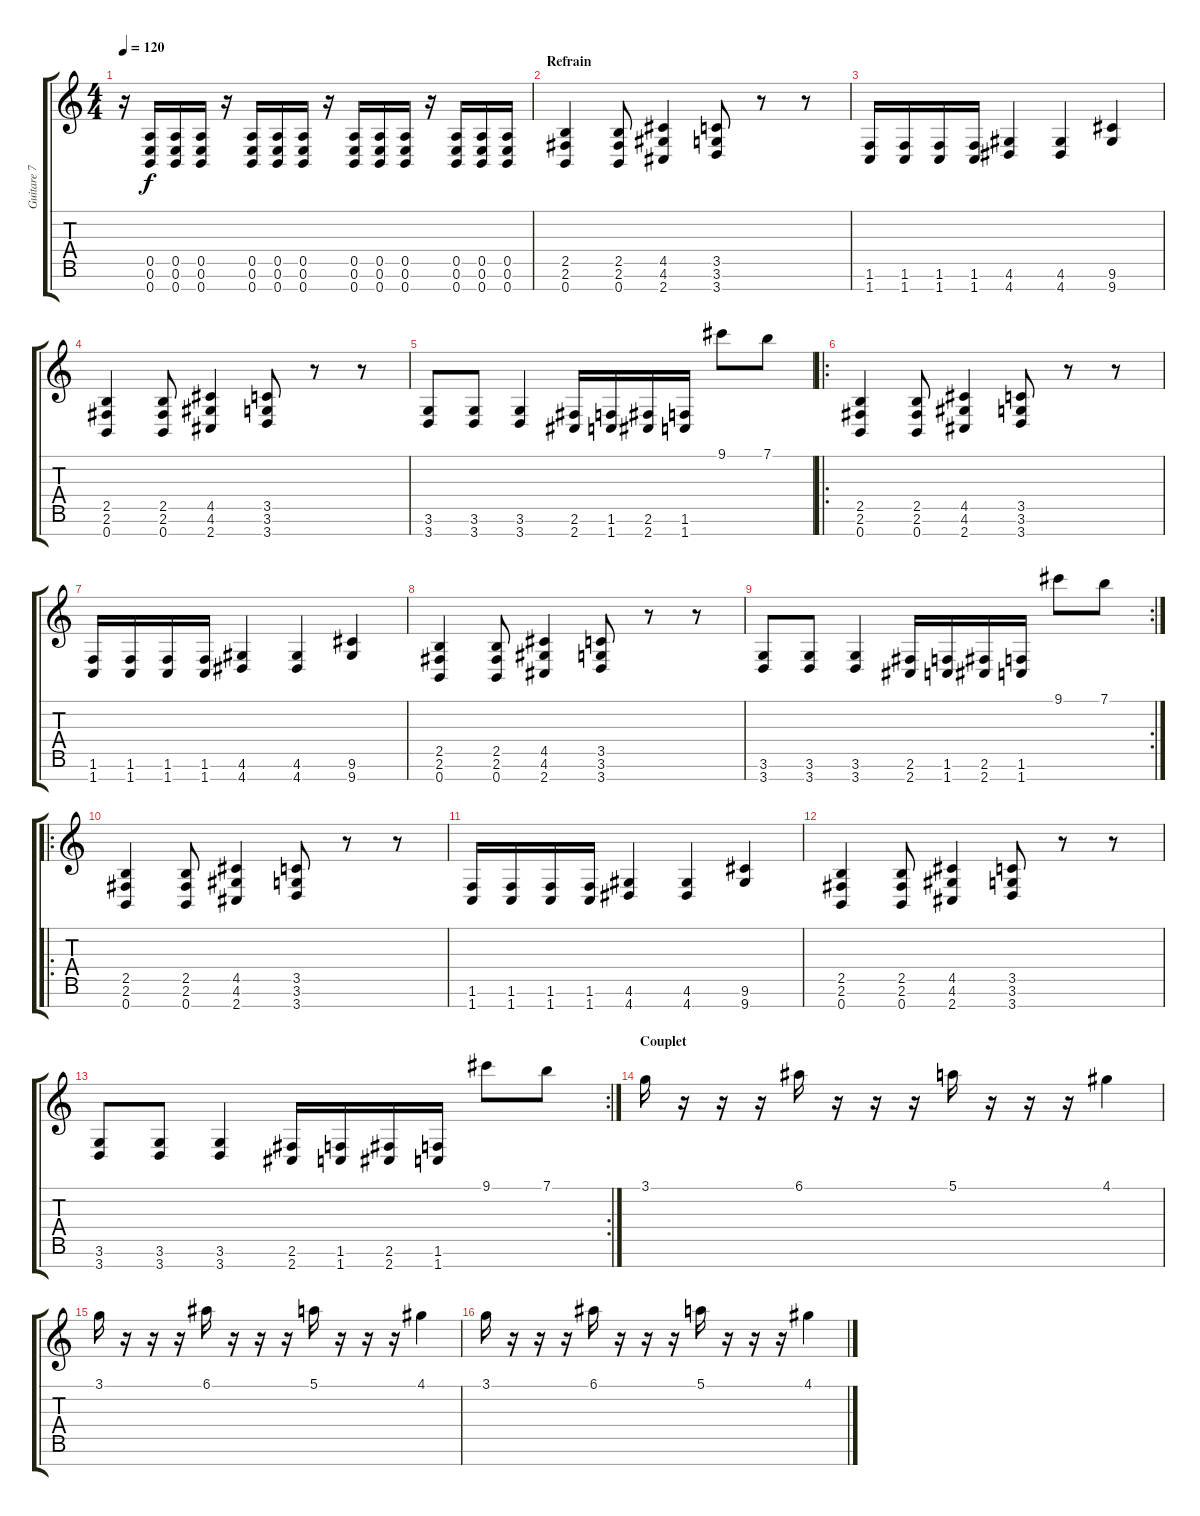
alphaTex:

\track ("Guitare 7 cordes B2" "Guitare 7 ") {instrument distortionguitar}
\staff {score tabs}
\tuning (E4 B3 G3 D3 A2 E2 B1) {hide}
\ts (4 4)
\tempo 120
\clef g2
\ks c
r.16{dy f} (0.5 0.6 0.7).16 (0.5 0.6 0.7).16 (0.5 0.6 0.7).16 r.16 (0.5 0.6 0.7).16 (0.5 0.6 0.7).16 (0.5 0.6 0.7).16 r.16 (0.5 0.6 0.7).16 (0.5 0.6 0.7).16 (0.5 0.6 0.7).16 r.16 (0.5 0.6 0.7).16 (0.5 0.6 0.7).16 (0.5 0.6 0.7).16 |
\section ("" "Refrain")
(2.5 2.6 0.7).4 (2.5 2.6 0.7).8 (4.5 4.6 2.7).4 (3.5 3.6 3.7).8 r.8 r.8 |
(1.6 1.7).16 (1.6 1.7).16 (1.6 1.7).16 (1.6 1.7).16 (4.6 4.7).4 (4.6 4.7).4 (9.6 9.7).4 |
(2.5 2.6 0.7).4 (2.5 2.6 0.7).8 (4.5 4.6 2.7).4 (3.5 3.6 3.7).8 r.8 r.8 |
(3.6 3.7).8 (3.6 3.7).8 (3.6 3.7).4 (2.6 2.7).16 (1.6 1.7).16 (2.6 2.7).16 (1.6 1.7).16 9.1.8 7.1.8 |
\ro
(2.5 2.6 0.7).4 (2.5 2.6 0.7).8 (4.5 4.6 2.7).4 (3.5 3.6 3.7).8 r.8 r.8 |
(1.6 1.7).16 (1.6 1.7).16 (1.6 1.7).16 (1.6 1.7).16 (4.6 4.7).4 (4.6 4.7).4 (9.6 9.7).4 |
(2.5 2.6 0.7).4 (2.5 2.6 0.7).8 (4.5 4.6 2.7).4 (3.5 3.6 3.7).8 r.8 r.8 |
\rc 2
(3.6 3.7).8 (3.6 3.7).8 (3.6 3.7).4 (2.6 2.7).16 (1.6 1.7).16 (2.6 2.7).16 (1.6 1.7).16 9.1.8 7.1.8 |
\ro
(2.5 2.6 0.7).4 (2.5 2.6 0.7).8 (4.5 4.6 2.7).4 (3.5 3.6 3.7).8 r.8 r.8 |
(1.6 1.7).16 (1.6 1.7).16 (1.6 1.7).16 (1.6 1.7).16 (4.6 4.7).4 (4.6 4.7).4 (9.6 9.7).4 |
(2.5 2.6 0.7).4 (2.5 2.6 0.7).8 (4.5 4.6 2.7).4 (3.5 3.6 3.7).8 r.8 r.8 |
\rc 2
(3.6 3.7).8 (3.6 3.7).8 (3.6 3.7).4 (2.6 2.7).16 (1.6 1.7).16 (2.6 2.7).16 (1.6 1.7).16 9.1.8 7.1.8 |
\section ("" "Couplet")
3.1.16 r.16 r.16 r.16 6.1.16 r.16 r.16 r.16 5.1.16 r.16 r.16 r.16 4.1.4 |
3.1.16 r.16 r.16 r.16 6.1.16 r.16 r.16 r.16 5.1.16 r.16 r.16 r.16 4.1.4 |
3.1.16 r.16 r.16 r.16 6.1.16 r.16 r.16 r.16 5.1.16 r.16 r.16 r.16 4.1.4
